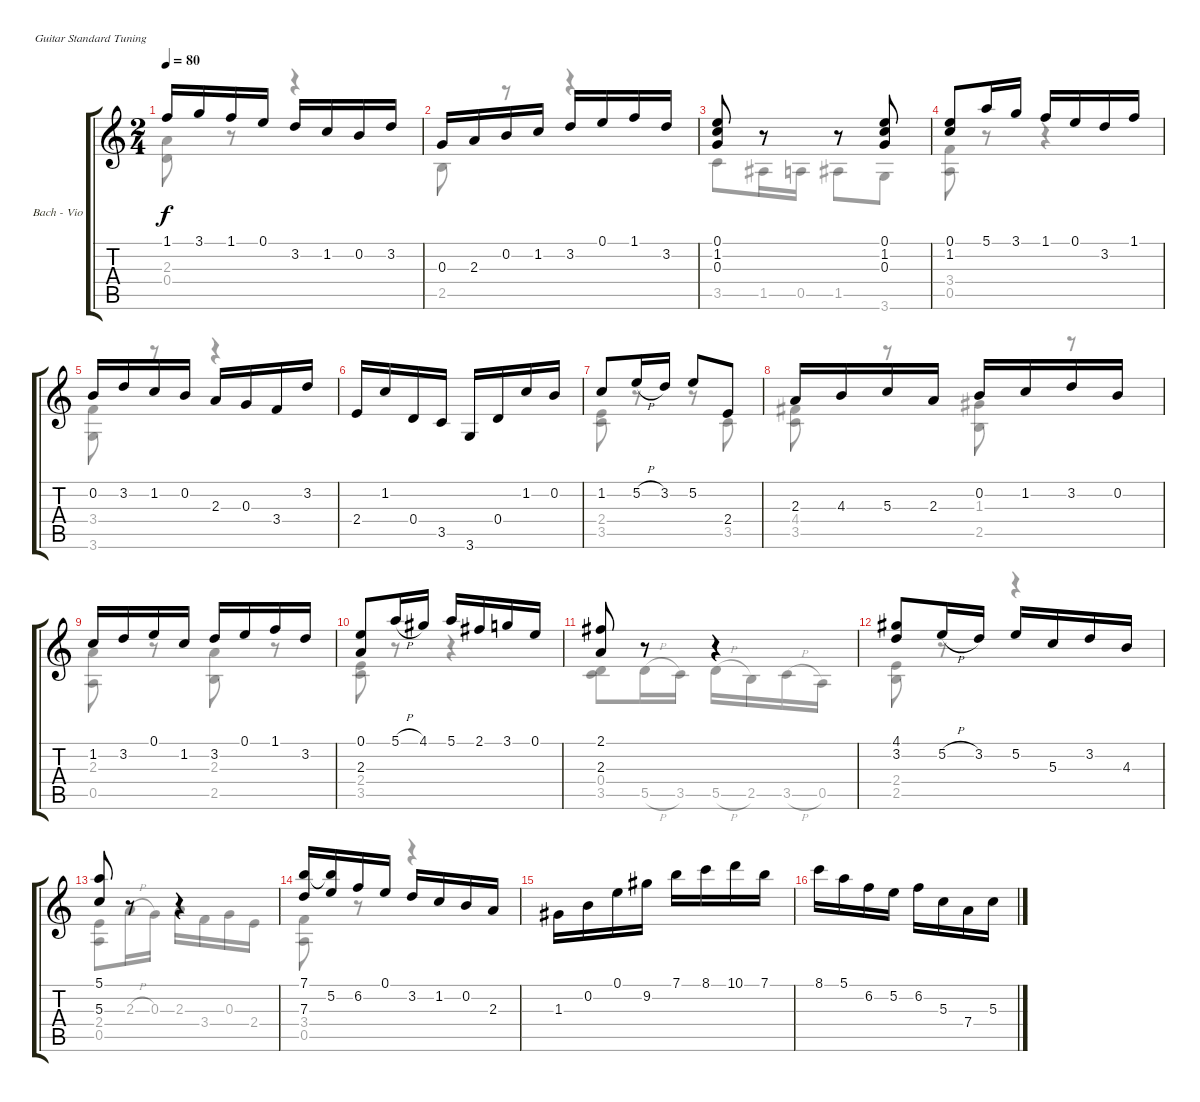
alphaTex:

\bracketExtendMode groupsimilarinstruments
\firstSystemTrackNameOrientation horizontal
\otherSystemsTrackNameOrientation horizontal
\track ("Bach - Violin Sonata No. 2 BWV 1003 - Fugue" "Bach - Vio") {instrument acousticguitarnylon}
\staff {score tabs}
\tuning (E4 B3 G3 D3 A2 E2)
\voice
\ts (2 4)
\tempo 80
\clef g2
\ks c
1.1.16{dy f} 3.1.16 1.1.16 0.1.16 3.2.16 1.2.16 0.2.16 3.2.16 |
0.3.16 2.3.16 0.2.16 1.2.16 3.2.16 0.1.16 1.1.16 3.2.16 |
(0.1 1.2 0.3).8 r.8 r.8 (0.1 1.2 0.3).8 |
(0.1 1.2).8 5.1.16 3.1.16 1.1.16 0.1.16 3.2.16 1.1.16 |
0.2.16 3.2.16 1.2.16 0.2.16 2.3.16 0.3.16 3.4.16 3.2.16 |
2.4.16 1.2.16 0.4.16 3.5.16 3.6.16 0.4.16 1.2.16 0.2.16 |
1.2.8 5.2{h}.16 3.2.16 5.2.8 2.4.8 |
2.3.16 4.3.16 5.3.16 2.3.16 0.2.16 1.2.16 3.2.16 0.2.16 |
1.2.16 3.2.16 0.1.16 1.2.16 3.2.16 0.1.16 1.1.16 3.2.16 |
(0.1 2.3).8 5.1{h}.16 4.1.16 5.1.16 2.1.16 3.1.16 0.1.16 |
(2.1 2.3).8 r.8 r.4 |
(4.1 3.2).8 5.2{h}.16 3.2.16 5.2.16 5.3.16 3.2.16 4.3.16 |
(5.1 5.3).8 r.8 r.4 |
(7.1 7.3).16 (7.1{t} 5.2).16 6.2.16 0.1.16 3.2.16 1.2.16 0.2.16 2.3.16 |
1.3.16 0.2.16 0.1.16 9.2.16 7.1.16 8.1.16 10.1.16 7.1.16 |
8.1.16 5.1.16 6.2.16 5.2.16 6.2.16 5.3.16 7.4.16 5.3.16
\voice
\clef g2
\ottava regular
\simile none
\ks c
(2.3 0.4).8{dy f} r.8 r.4 |
2.5.8 r.8 r.4 |
3.5.8 1.5.16 0.5.16 1.5.8 3.6.8 |
(3.4 0.5).8 r.8 r.4 |
(3.4 3.6).8 r.8 r.4 |
|
(2.4 3.5).8 r.8 r.8 3.5.8 |
(4.4 3.5).8 r.8 (1.3 2.5).8 r.8 |
(2.3 0.5).8 r.8 (2.3 2.5).8 r.8 |
(2.4 3.5).8 r.8 r.4 |
(0.4 3.5).8 5.5{h}.16 3.5.16 5.5{h}.16 2.5.16 3.5{h}.16 0.5.16 |
(2.4 2.5).8 r.8 r.4 |
(2.4 0.5).8 2.3{h}.16 0.3.16 2.3.16 3.4.16 0.3.16 2.4.16 |
(3.4 0.5).8 r.8 r.4 |
|
